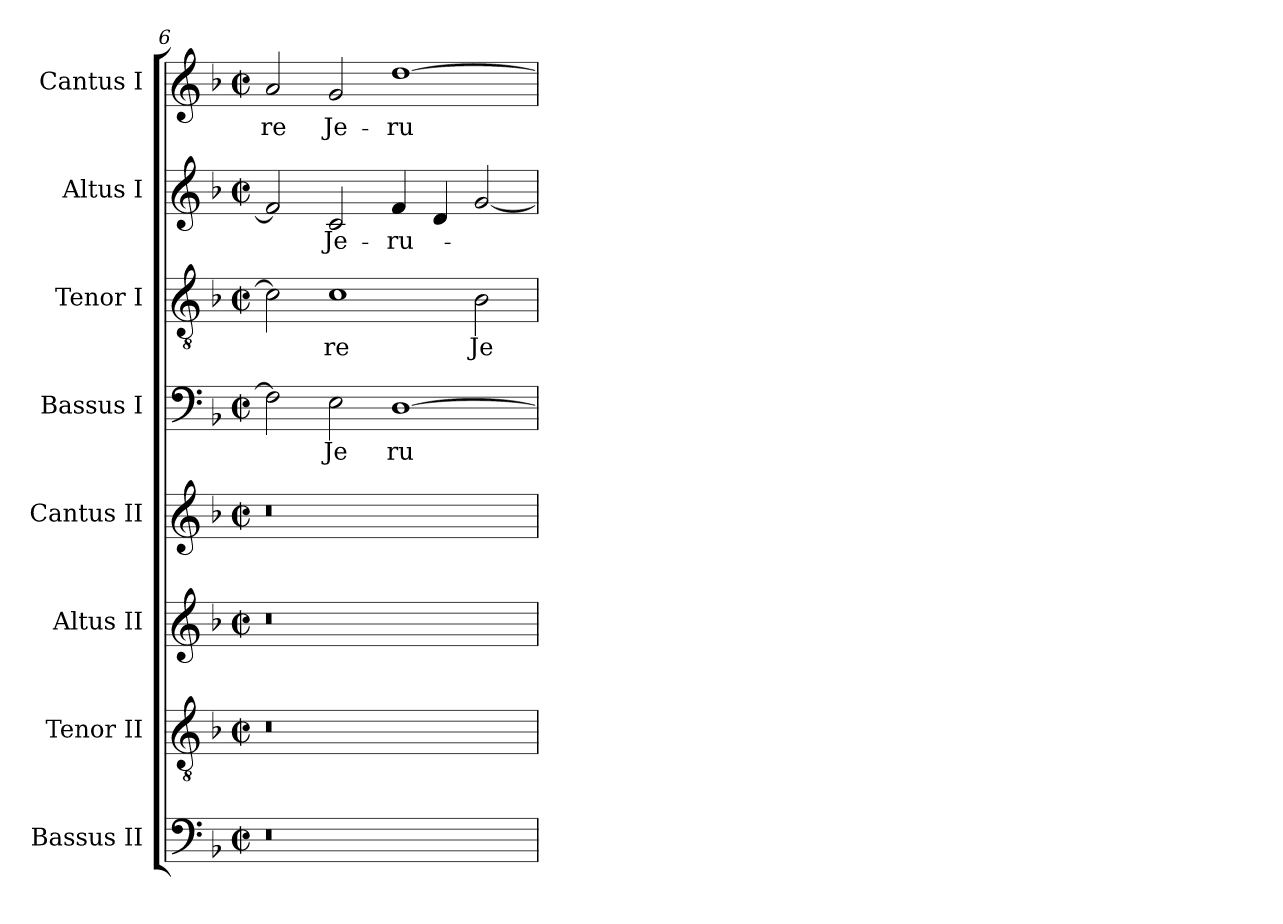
**kern	**kern	**kern	**kern	**kern	**text	**kern	**text	**kern	**text	**kern	**text
*part8	*part7	*part6	*part5	*part4	*part4	*part3	*part3	*part2	*part2	*part1	*part1
*staff8	*staff7	*staff6	*staff5	*staff4	*staff4	*staff3	*staff3	*staff2	*staff2	*staff1	*staff1
*I"Bassus II	*I"Tenor II	*I"Altus II	*I"Cantus II	*I"Bassus I	*	*I"Tenor I	*	*I"Altus I	*	*I"Cantus I	*
*clefF4	*clefGv2	*clefG2	*clefG2	*clefF4	*	*clefGv2	*	*clefG2	*	*clefG2	*
*k[b-]	*k[b-]	*k[b-]	*k[b-]	*k[b-]	*	*k[b-]	*	*k[b-]	*	*k[b-]	*
*F:	*F:	*F:	*F:	*F:	*	*F:	*	*F:	*	*F:	*
*M2/2	*M2/2	*M2/2	*M2/2	*M2/2	*	*M2/2	*	*M2/2	*	*M2/2	*
*met(c|)	*met(c|)	*met(c|)	*met(c|)	*met(c|)	*	*met(c|)	*	*met(c|)	*	*met(c|)	*
=6	=6	=6	=6	=6	=6	=6	=6	=6	=6	=6	=6
!	!	!	!	!	!	!	!	!	!	!	!LO:LY:b:cj
0r	0r	0r	0r	2F\]	.	2c\]	.	2f/]	.	2a/	-re
!	!	!	!	!	!LO:LY:b:cj	!	!LO:LY:b:cj	!	!LO:LY:b:cj	!	!LO:LY:b:cj
.	.	.	.	2E\	Je	1c	re	2c/	Je-	2g/	Je-
!	!	!	!	!	!LO:LY:b:cj	!	!	!	!LO:LY:b:cj	!	!LO:LY:b:cj
.	.	.	.	[>1D	ru	.	.	4f/	-ru-	[>1dd	-ru-
.	.	.	.	.	.	.	.	4d/	.	.	.
!	!	!	!	!	!	!	!LO:LY:b:cj	!	!	!	!
.	.	.	.	.	.	2B-\	Je	[<2g/	.	.	.
=	=	=	=	=	=	=	=	=	=	=	=
*-	*-	*-	*-	*-	*-	*-	*-	*-	*-	*-	*-
